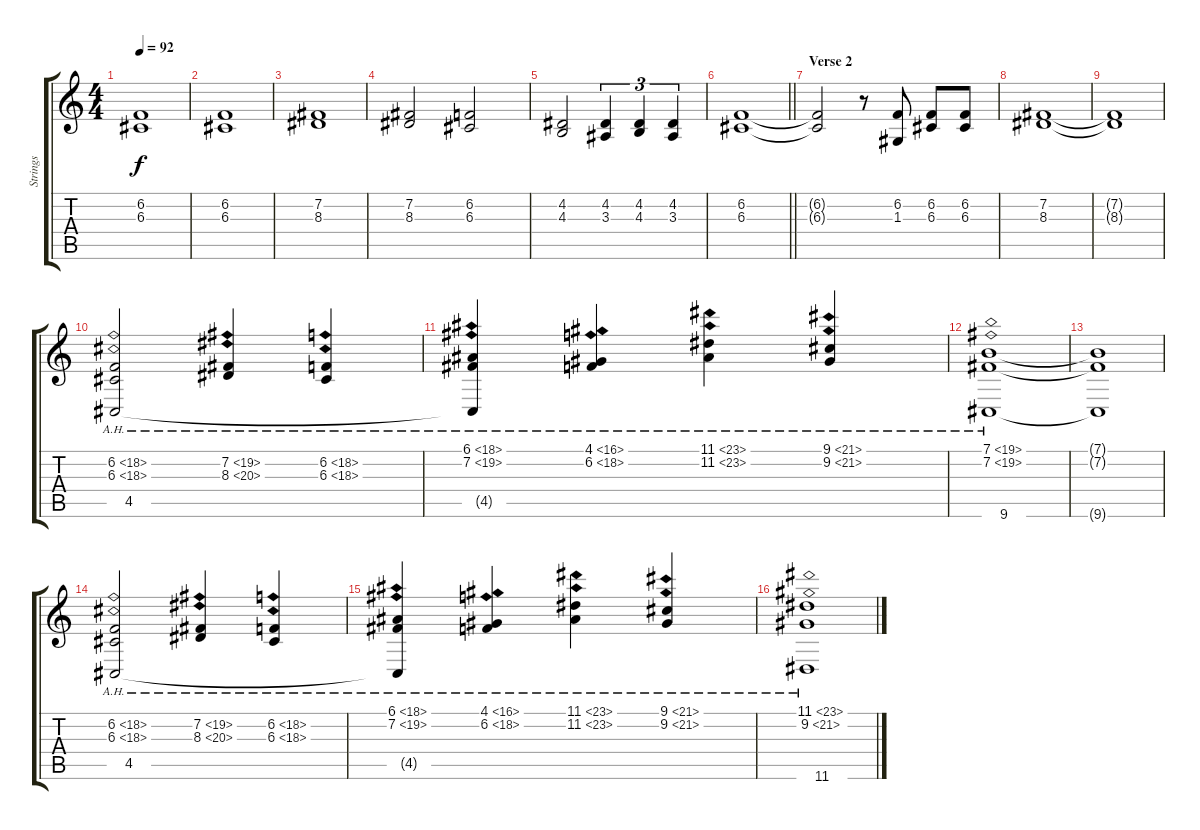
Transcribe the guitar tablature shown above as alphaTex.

\track ("Strings" "Strings") {instrument stringensemble1}
\staff {score tabs}
\tuning (E4 B3 G3 D3 A2 E2) {hide}
\ts (4 4)
\tempo 92
\clef g2
\ks c
(6.2 6.3).1{dy f} |
(6.2 6.3).1 |
(7.2 8.3).1 |
(7.2 8.3).2 (6.2 6.3).2 |
(4.2 4.3).2 (4.2 3.3).4{tu (3 2)} (4.2 4.3).4{tu (3 2)} (4.2 3.3).4{tu (3 2)} |
\barLineRight lightlight
(6.2 6.3).1 |
\section ("" "Verse 2")
(6.2{t} 6.3{t}).2 r.8 (6.2 1.3).8 (6.2 6.3).8 (6.2 6.3).8 |
(7.2 8.3).1 |
(7.2{t} 8.3{t}).1 |
(6.2{ah 12} 6.3{ah 12} 4.5).2 (7.2{ah 12} 8.3{ah 12}).4 (6.2{ah 12} 6.3{ah 12}).4 |
(6.1{ah 12} 7.2{ah 12} 4.5{t}).4 (4.1{ah 12} 6.2{ah 12}).4 (11.1{ah 12} 11.2{ah 12}).4 (9.1{ah 12} 9.2{ah 12}).4 |
(7.1{ah 12} 7.2{ah 12} 9.6).1 |
(7.1{t} 7.2{t} 9.6{t}).1 |
(6.2{ah 12} 6.3{ah 12} 4.5).2 (7.2{ah 12} 8.3{ah 12}).4 (6.2{ah 12} 6.3{ah 12}).4 |
(6.1{ah 12} 7.2{ah 12} 4.5{t}).4 (4.1{ah 12} 6.2{ah 12}).4 (11.1{ah 12} 11.2{ah 12}).4 (9.1{ah 12} 9.2{ah 12}).4 |
(11.1{ah 12} 9.2{ah 12} 11.6).1
